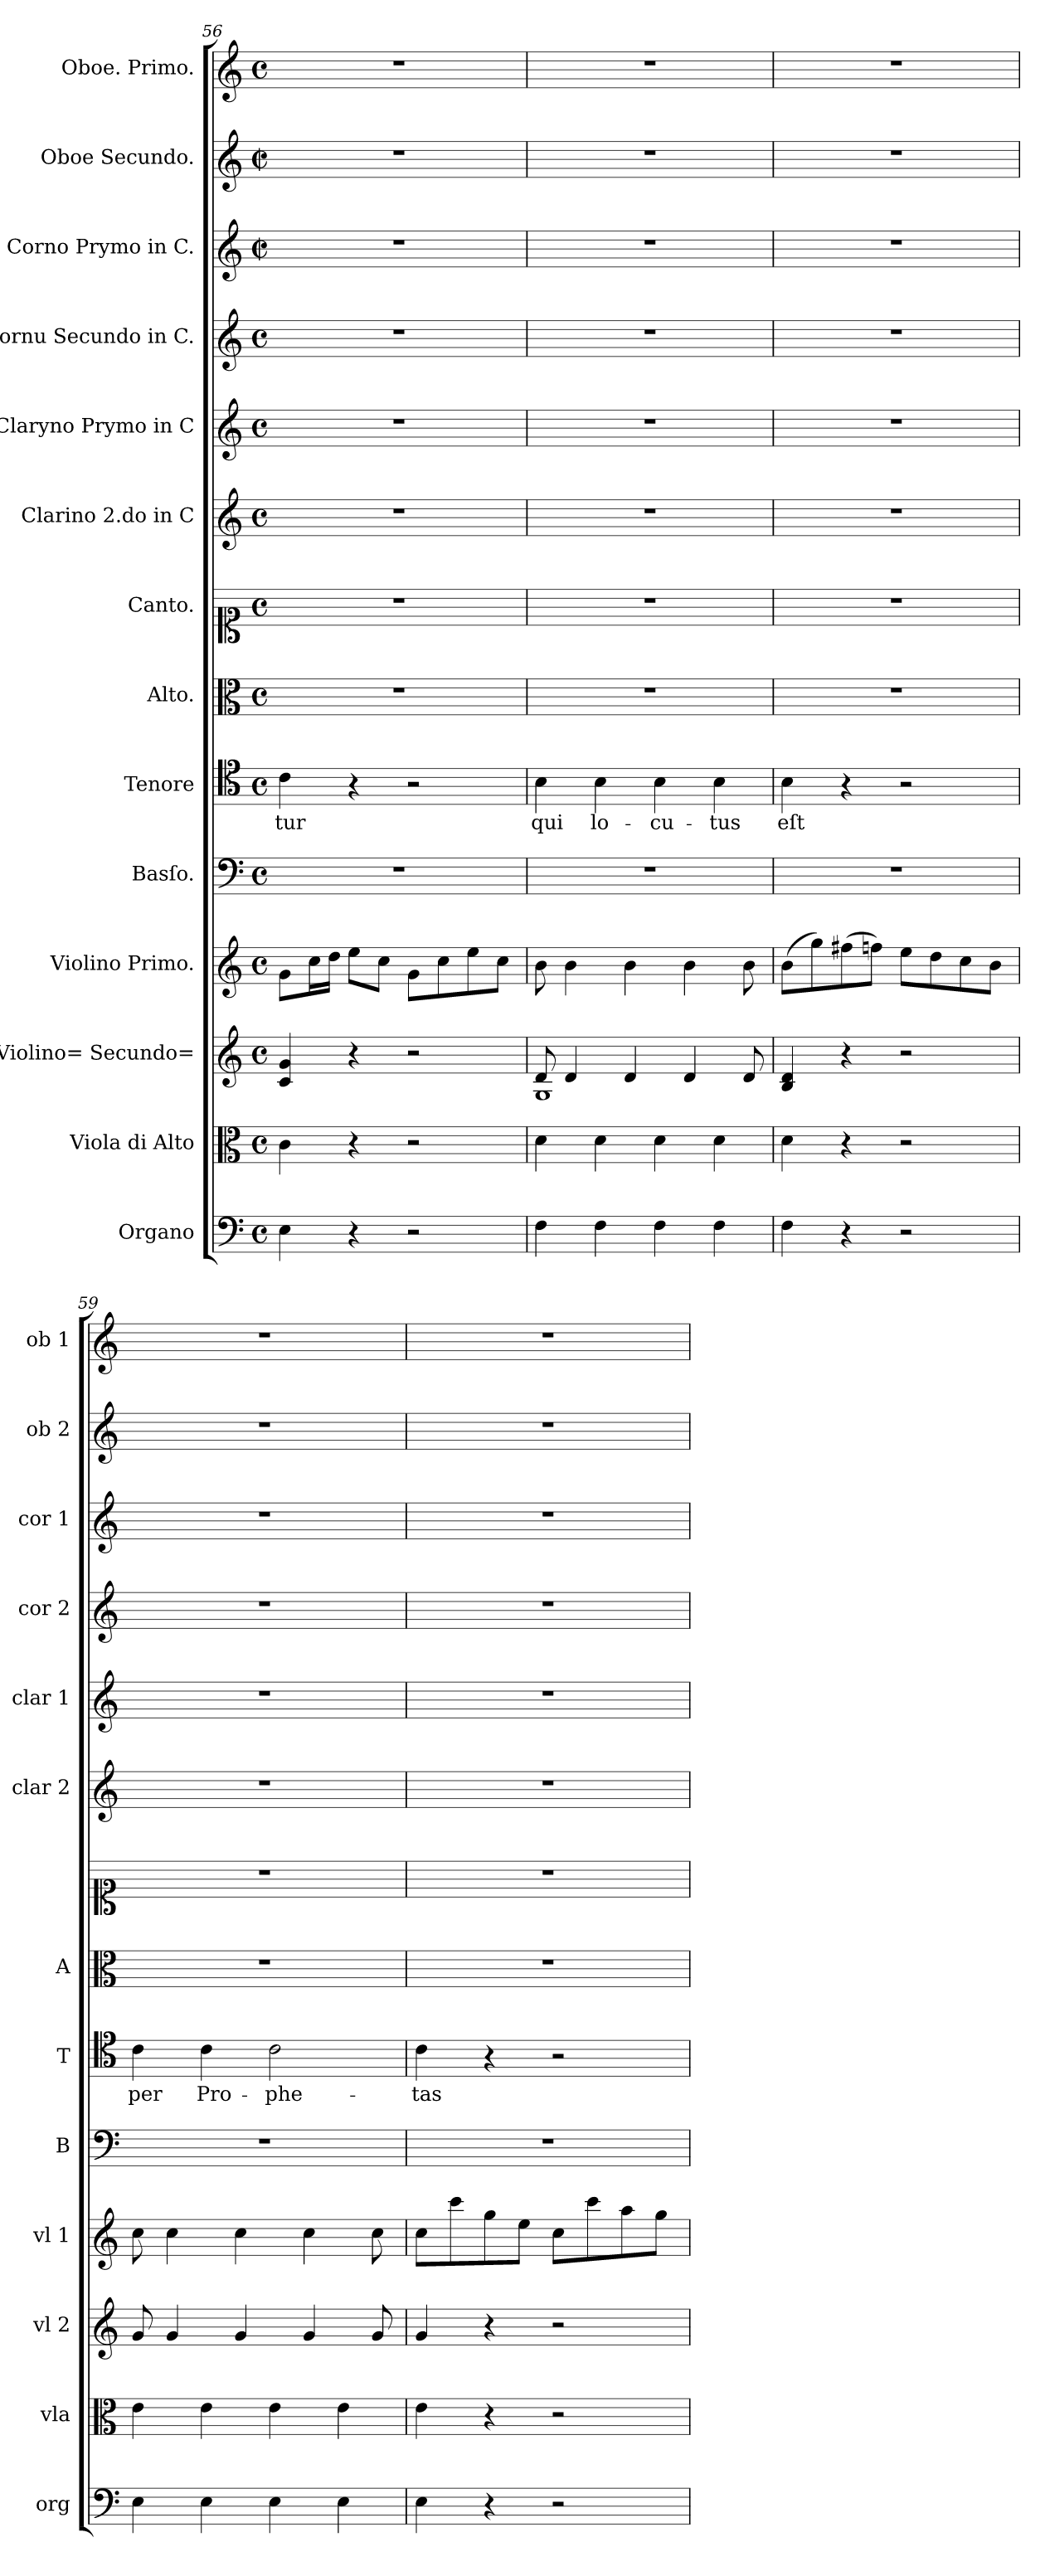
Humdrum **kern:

**kern	**kern	**kern	**kern	**kern	**kern	**text	**kern	**kern	**kern	**kern	**kern	**kern	**kern	**kern
*part14	*part13	*part12	*part11	*part10	*part9	*part9	*part8	*part7	*part6	*part5	*part4	*part3	*part2	*part1
*staff14	*staff13	*staff12	*staff11	*staff10	*staff9	*staff9	*staff8	*staff7	*staff6	*staff5	*staff4	*staff3	*staff2	*staff1
*I"Organo	*I"Viola di Alto	*I"Violino= Secundo=	*I"Violino Primo.	*I"Basſo.	*I"Tenore	*	*I"Alto.	*I"Canto.	*I"Clarino 2.do in C	*I"Claryno Prymo in C	*I"Cornu Secundo in C.	*I"Corno Prymo in C.	*I"Oboe Secundo.	*I"Oboe. Primo.
*I'org	*I'vla	*I'vl 2	*I'vl 1	*I'B	*I'T	*	*I'A	*	*I'clar 2	*I'clar 1	*I'cor 2	*I'cor 1	*I'ob 2	*I'ob 1
*clefF4	*clefC3	*clefG2	*clefG2	*clefF4	*clefC4	*	*clefC3	*clefC1	*clefG2	*clefG2	*clefG2	*clefG2	*clefG2	*clefG2
*k[]	*k[]	*k[]	*k[]	*k[]	*k[]	*	*k[]	*k[]	*k[]	*k[]	*k[]	*k[]	*k[]	*k[]
*C:	*C:	*C:	*C:	*C:	*C:	*	*C:	*C:	*C:	*C:	*C:	*C:	*C:	*C:
*M2/2	*M2/2	*M2/2	*M2/2	*M2/2	*M2/2	*	*M2/2	*M2/2	*M2/2	*M2/2	*M2/2	*M2/2	*M2/2	*M2/2
*met(c)	*met(c)	*met(c)	*met(c)	*met(c)	*met(c)	*	*met(c)	*met(c)	*met(c)	*met(c)	*met(c)	*met(c|)	*met(c|)	*met(c)
=56	=56	=56	=56	=56	=56	=56	=56	=56	=56	=56	=56	=56	=56	=56
4E\	4c\	4c/ 4g/	8g\L	1r	4c\	-tur	1r	1r	1r	1r	1r	1r	1r	1r
.	.	.	16cc\L	.	.	.	.	.	.	.	.	.	.	.
.	.	.	16dd\JJ	.	.	.	.	.	.	.	.	.	.	.
4r	4r	4r	8ee\L	.	4r	.	.	.	.	.	.	.	.	.
.	.	.	8cc\J	.	.	.	.	.	.	.	.	.	.	.
2r	2r	2r	8g\L	.	2r	.	.	.	.	.	.	.	.	.
.	.	.	8cc\	.	.	.	.	.	.	.	.	.	.	.
.	.	.	8ee\	.	.	.	.	.	.	.	.	.	.	.
.	.	.	8cc\J	.	.	.	.	.	.	.	.	.	.	.
=57	=57	=57	=57	=57	=57	=57	=57	=57	=57	=57	=57	=57	=57	=57
*	*	*^	*	*	*	*	*	*	*	*	*	*	*	*
4F\	4d\	8d/	1G	8b\	1r	4B\	qui	1r	1r	1r	1r	1r	1r	1r	1r
.	.	4d/	.	4b\	.	.	.	.	.	.	.	.	.	.	.
4F\	4d\	.	.	.	.	4B\	lo-	.	.	.	.	.	.	.	.
.	.	4d/	.	4b\	.	.	.	.	.	.	.	.	.	.	.
4F\	4d\	.	.	.	.	4B\	-cu-	.	.	.	.	.	.	.	.
.	.	4d/	.	4b\	.	.	.	.	.	.	.	.	.	.	.
4F\	4d\	.	.	.	.	4B\	-tus	.	.	.	.	.	.	.	.
.	.	8d/	.	8b\	.	.	.	.	.	.	.	.	.	.	.
*	*	*v	*v	*	*	*	*	*	*	*	*	*	*	*	*
=58	=58	=58	=58	=58	=58	=58	=58	=58	=58	=58	=58	=58	=58	=58
4F\	4d\	4B/ 4d/	(8b\L	1r	4B\	eſt	1r	1r	1r	1r	1r	1r	1r	1r
.	.	.	8gg\)	.	.	.	.	.	.	.	.	.	.	.
4r	4r	4r	(8ff#X\	.	4r	.	.	.	.	.	.	.	.	.
.	.	.	8ffn\J)	.	.	.	.	.	.	.	.	.	.	.
2r	2r	2r	8ee\L	.	2r	.	.	.	.	.	.	.	.	.
.	.	.	8dd\	.	.	.	.	.	.	.	.	.	.	.
.	.	.	8cc\	.	.	.	.	.	.	.	.	.	.	.
.	.	.	8b\J	.	.	.	.	.	.	.	.	.	.	.
=59	=59	=59	=59	=59	=59	=59	=59	=59	=59	=59	=59	=59	=59	=59
4E\	4e\	8g/	8cc\	1r	4c\	per	1r	1r	1r	1r	1r	1r	1r	1r
.	.	4g/	4cc\	.	.	.	.	.	.	.	.	.	.	.
4E\	4e\	.	.	.	4c\	Pro-	.	.	.	.	.	.	.	.
.	.	4g/	4cc\	.	.	.	.	.	.	.	.	.	.	.
4E\	4e\	.	.	.	2c\	-phe-	.	.	.	.	.	.	.	.
.	.	4g/	4cc\	.	.	.	.	.	.	.	.	.	.	.
4E\	4e\	.	.	.	.	.	.	.	.	.	.	.	.	.
.	.	8g/	8cc\	.	.	.	.	.	.	.	.	.	.	.
=60	=60	=60	=60	=60	=60	=60	=60	=60	=60	=60	=60	=60	=60	=60
4E\	4e\	4g/	8cc\L	1r	4c\	-tas	1r	1r	1r	1r	1r	1r	1r	1r
.	.	.	8ccc\	.	.	.	.	.	.	.	.	.	.	.
4r	4r	4r	8gg\	.	4r	.	.	.	.	.	.	.	.	.
.	.	.	8ee\J	.	.	.	.	.	.	.	.	.	.	.
2r	2r	2r	8cc\L	.	2r	.	.	.	.	.	.	.	.	.
.	.	.	8ccc\	.	.	.	.	.	.	.	.	.	.	.
.	.	.	8aa\	.	.	.	.	.	.	.	.	.	.	.
.	.	.	8gg\J	.	.	.	.	.	.	.	.	.	.	.
=	=	=	=	=	=	=	=	=	=	=	=	=	=	=
*-	*-	*-	*-	*-	*-	*-	*-	*-	*-	*-	*-	*-	*-	*-
